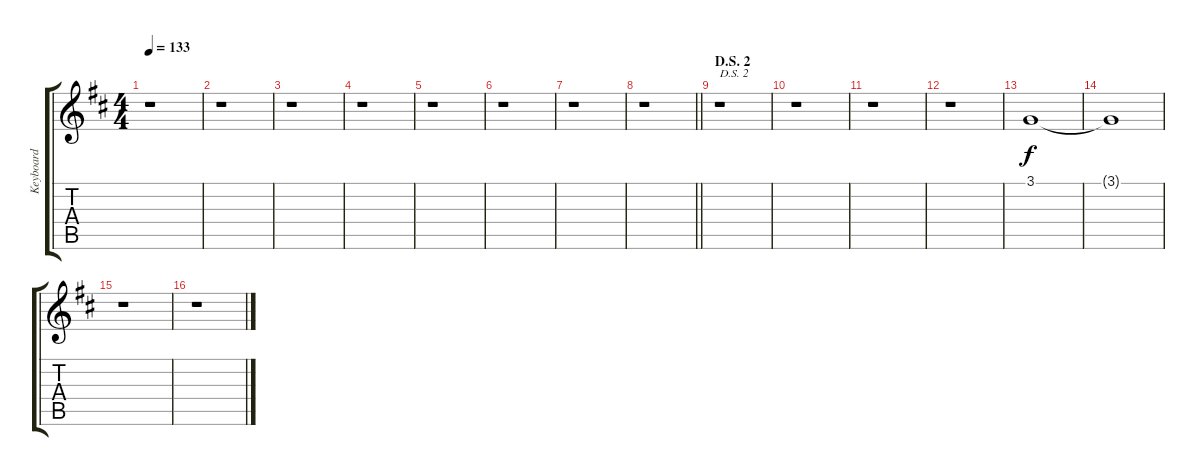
\track ("Keyboard" "Keyboard") {instrument synthstrings2}
\staff {score tabs}
\tuning (E4 B3 G3 D3 A2 E2) {hide}
\ts (4 4)
\tempo 133
\clef g2
\ks d
r.1{dy f} |
r.1 |
r.1 |
r.1 |
r.1 |
r.1 |
r.1 |
\barLineRight lightlight
r.1 |
\section ("" "D.S. 2")
r.1{txt "D.S. 2"} |
r.1 |
r.1 |
r.1 |
3.1.1 |
3.1{t}.1 |
r.1 |
r.1
